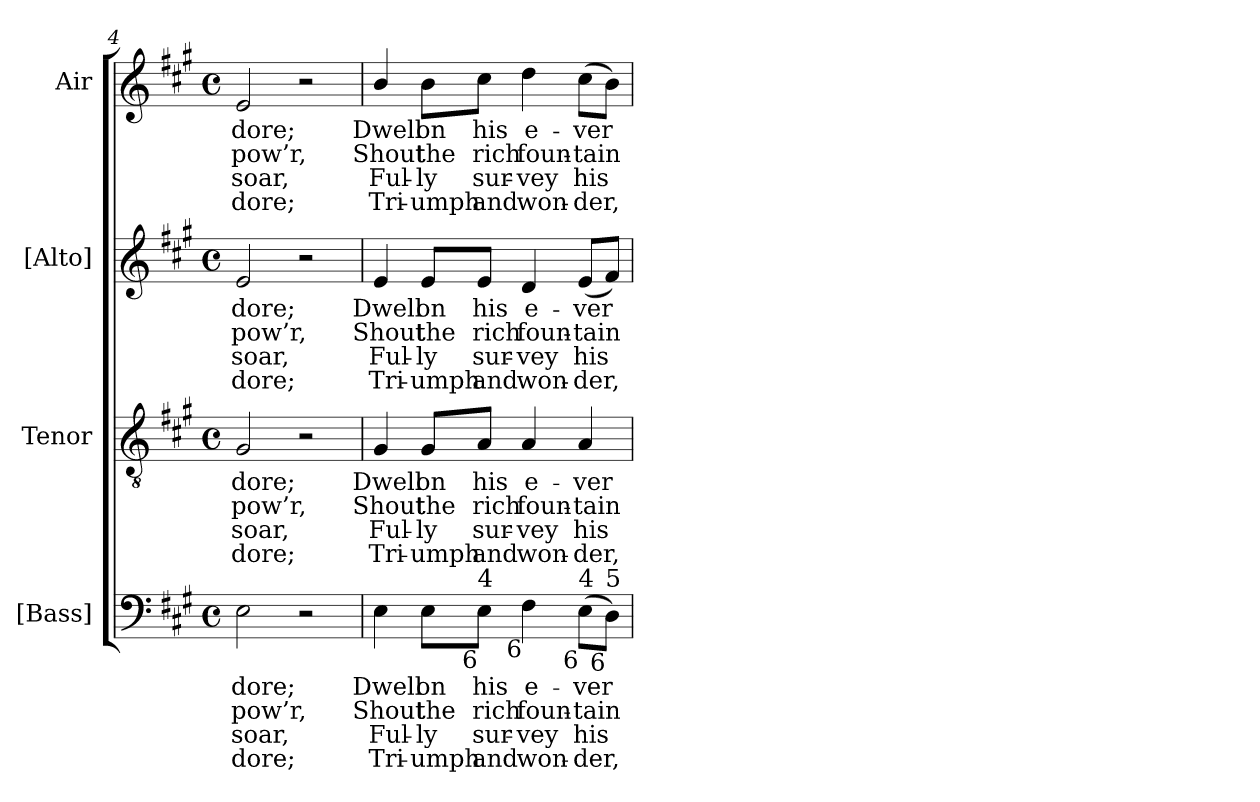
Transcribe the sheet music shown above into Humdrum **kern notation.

**kern	**text	**text	**text	**text	**kern	**text	**text	**text	**text	**kern	**text	**text	**text	**text	**kern	**text	**text	**text	**text
*part4	*part4	*part4	*part4	*part4	*part3	*part3	*part3	*part3	*part3	*part2	*part2	*part2	*part2	*part2	*part1	*part1	*part1	*part1	*part1
*staff4	*staff4	*staff4	*staff4	*staff4	*staff3	*staff3	*staff3	*staff3	*staff3	*staff2	*staff2	*staff2	*staff2	*staff2	*staff1	*staff1	*staff1	*staff1	*staff1
*I"[Bass]	*	*	*	*	*I"Tenor	*	*	*	*	*I"[Alto]	*	*	*	*	*I"Air	*	*	*	*
*I'B.	*	*	*	*	*I'T.	*	*	*	*	*I'A.	*	*	*	*	*	*	*	*	*
*clefF4	*	*	*	*	*clefGv2	*	*	*	*	*clefG2	*	*	*	*	*clefG2	*	*	*	*
*	*	*	*	*	*ITrd7c12	*	*	*	*	*	*	*	*	*	*	*	*	*	*
*k[f#c#g#]	*	*	*	*	*k[f#c#g#]	*	*	*	*	*k[f#c#g#]	*	*	*	*	*k[f#c#g#]	*	*	*	*
*A:	*	*	*	*	*A:	*	*	*	*	*A:	*	*	*	*	*A:	*	*	*	*
*M4/4	*	*	*	*	*M4/4	*	*	*	*	*M4/4	*	*	*	*	*M4/4	*	*	*	*
*met(c)	*	*	*	*	*met(c)	*	*	*	*	*met(c)	*	*	*	*	*met(c)	*	*	*	*
=4	=4	=4	=4	=4	=4	=4	=4	=4	=4	=4	=4	=4	=4	=4	=4	=4	=4	=4	=4
!	!LO:LY:b:color=#000000	!LO:LY:b:color=#000000	!LO:LY:b:color=#000000	!LO:LY:b:color=#000000	!	!	!	!	!	!	!	!	!	!	!	!	!	!	!
!	!	!	!	!	!	!LO:LY:b:color=#000000	!LO:LY:b:color=#000000	!LO:LY:b:color=#000000	!LO:LY:b:color=#000000	!	!	!	!	!	!	!	!	!	!
!	!	!	!	!	!	!	!	!	!	!	!LO:LY:b:color=#000000	!LO:LY:b:color=#000000	!LO:LY:b:color=#000000	!LO:LY:b:color=#000000	!	!	!	!	!
!	!	!	!	!	!	!	!	!	!	!	!	!	!	!	!	!LO:LY:b:color=#000000	!LO:LY:b:color=#000000	!LO:LY:b:color=#000000	!LO:LY:b:color=#000000
2Ei\	-dore;	pow’r,	-soar,	dore;	2GG#i/	-dore;	pow’r,	-soar,	dore;	2ei/	-dore;	pow’r,	-soar,	dore;	2ei/	-dore;	pow’r,	-soar,	dore;
2r	.	.	.	.	2r	.	.	.	.	2r	.	.	.	.	2r	.	.	.	.
!!LO:LB:g=z
=5	=5	=5	=5	=5	=5	=5	=5	=5	=5	=5	=5	=5	=5	=5	=5	=5	=5	=5	=5
!	!LO:LY:b:color=#000000	!LO:LY:b:color=#000000	!LO:LY:b:color=#000000	!LO:LY:b:color=#000000	!	!	!	!	!	!	!	!	!	!	!	!	!	!	!
!	!	!	!	!	!	!LO:LY:b:color=#000000	!LO:LY:b:color=#000000	!LO:LY:b:color=#000000	!LO:LY:b:color=#000000	!	!	!	!	!	!	!	!	!	!
!	!	!	!	!	!	!	!	!	!	!	!LO:LY:b:color=#000000	!LO:LY:b:color=#000000	!LO:LY:b:color=#000000	!LO:LY:b:color=#000000	!	!	!	!	!
!	!	!	!	!	!	!	!	!	!	!	!	!	!	!	!	!LO:LY:b:color=#000000	!LO:LY:b:color=#000000	!LO:LY:b:color=#000000	!LO:LY:b:color=#000000
4Ei\	Dwell	Shout	Ful-	-Tri-	4GG#i/	Dwell	Shout	Ful-	-Tri-	4ei/	Dwell	Shout	Ful-	-Tri-	4bi/	Dwell	Shout	Ful-	-Tri-
!	!LO:LY:b:color=#000000	!LO:LY:b:color=#000000	!LO:LY:b:color=#000000	!LO:LY:b:color=#000000	!	!	!	!	!	!	!	!	!	!	!	!	!	!	!
!	!	!	!	!	!	!LO:LY:b:color=#000000	!LO:LY:b:color=#000000	!LO:LY:b:color=#000000	!LO:LY:b:color=#000000	!	!	!	!	!	!	!	!	!	!
!	!	!	!	!	!	!	!	!	!	!	!LO:LY:b:color=#000000	!LO:LY:b:color=#000000	!LO:LY:b:color=#000000	!LO:LY:b:color=#000000	!	!	!	!	!
!	!	!	!	!	!	!	!	!	!	!	!	!	!	!	!	!LO:LY:b:color=#000000	!LO:LY:b:color=#000000	!LO:LY:b:color=#000000	!LO:LY:b:color=#000000
8Ei\L	on	the	-ly	umph	8GG#i/L	on	the	-ly	umph	8ei/L	on	the	-ly	umph	8bi\L	on	the	-ly	umph
!	!LO:LY:b:color=#000000	!LO:LY:b:color=#000000	!LO:LY:b:color=#000000	!LO:LY:b:color=#000000	!	!	!	!	!	!	!	!	!	!	!	!	!	!	!
!	!	!	!	!	!	!LO:LY:b:color=#000000	!LO:LY:b:color=#000000	!LO:LY:b:color=#000000	!LO:LY:b:color=#000000	!	!	!	!	!	!	!	!	!	!
!	!	!	!	!	!	!	!	!	!	!	!LO:LY:b:color=#000000	!LO:LY:b:color=#000000	!LO:LY:b:color=#000000	!LO:LY:b:color=#000000	!	!	!	!	!
!LO:TX:b:rj:t=6	!	!	!	!	!	!	!	!	!	!	!	!	!	!	!	!	!	!	!
!LO:TX:t=4	!	!	!	!	!	!	!	!	!	!	!	!	!	!	!	!	!	!	!
!	!	!	!	!	!	!	!	!	!	!	!	!	!	!	!	!LO:LY:b:color=#000000	!LO:LY:b:color=#000000	!LO:LY:b:color=#000000	!LO:LY:b:color=#000000
8Ei\J	his	rich	sur-	-and	8AAi/J	his	rich	sur-	-and	8ei/J	his	rich	sur-	-and	8cc#i\J	his	rich	sur-	-and
!	!LO:LY:b:color=#000000	!LO:LY:b:color=#000000	!LO:LY:b:color=#000000	!LO:LY:b:color=#000000	!	!	!	!	!	!	!	!	!	!	!	!	!	!	!
!	!	!	!	!	!	!LO:LY:b:color=#000000	!LO:LY:b:color=#000000	!LO:LY:b:color=#000000	!LO:LY:b:color=#000000	!	!	!	!	!	!	!	!	!	!
!	!	!	!	!	!	!	!	!	!	!	!LO:LY:b:color=#000000	!LO:LY:b:color=#000000	!LO:LY:b:color=#000000	!LO:LY:b:color=#000000	!	!	!	!	!
!LO:TX:b:rj:t=6	!	!	!	!	!	!	!	!	!	!	!	!	!	!	!	!	!	!	!
!	!	!	!	!	!	!	!	!	!	!	!	!	!	!	!	!LO:LY:b:color=#000000	!LO:LY:b:color=#000000	!LO:LY:b:color=#000000	!LO:LY:b:color=#000000
4F#i\	e-	foun-	vey	won-	4AAi/	e-	foun-	vey	won-	4di/	e-	foun-	vey	won-	4ddi\	e-	foun-	vey	won-
!	!LO:LY:b:color=#000000	!LO:LY:b:color=#000000	!LO:LY:b:color=#000000	!LO:LY:b:color=#000000	!	!	!	!	!	!	!	!	!	!	!	!	!	!	!
!	!	!	!	!	!	!LO:LY:b:color=#000000	!LO:LY:b:color=#000000	!LO:LY:b:color=#000000	!LO:LY:b:color=#000000	!	!	!	!	!	!	!	!	!	!
!	!	!	!	!	!	!	!	!	!	!	!LO:LY:b:color=#000000	!LO:LY:b:color=#000000	!LO:LY:b:color=#000000	!LO:LY:b:color=#000000	!	!	!	!	!
!LO:TX:b:rj:t=6	!	!	!	!	!	!	!	!	!	!	!	!	!	!	!	!	!	!	!
!LO:TX:t=4	!	!	!	!	!	!	!	!	!	!	!	!	!	!	!	!	!	!	!
!	!	!	!	!	!	!	!	!	!	!	!	!	!	!	!	!LO:LY:b:color=#000000	!LO:LY:b:color=#000000	!LO:LY:b:color=#000000	!LO:LY:b:color=#000000
(8Ei\L	-ver	-tain	-his	der,	4AAi/	-ver	-tain	-his	der,	(8ei/L	-ver	-tain	-his	der,	(8cc#i\L	-ver	-tain	-his	der,
!LO:TX:b:rj:t=6	!	!	!	!	!	!	!	!	!	!	!	!	!	!	!	!	!	!	!
!LO:TX:t=5	!	!	!	!	!	!	!	!	!	!	!	!	!	!	!	!	!	!	!
8Di\J)	.	.	.	.	.	.	.	.	.	8f#i/J)	.	.	.	.	8bi\J)	.	.	.	.
=	=	=	=	=	=	=	=	=	=	=	=	=	=	=	=	=	=	=	=
*-	*-	*-	*-	*-	*-	*-	*-	*-	*-	*-	*-	*-	*-	*-	*-	*-	*-	*-	*-
